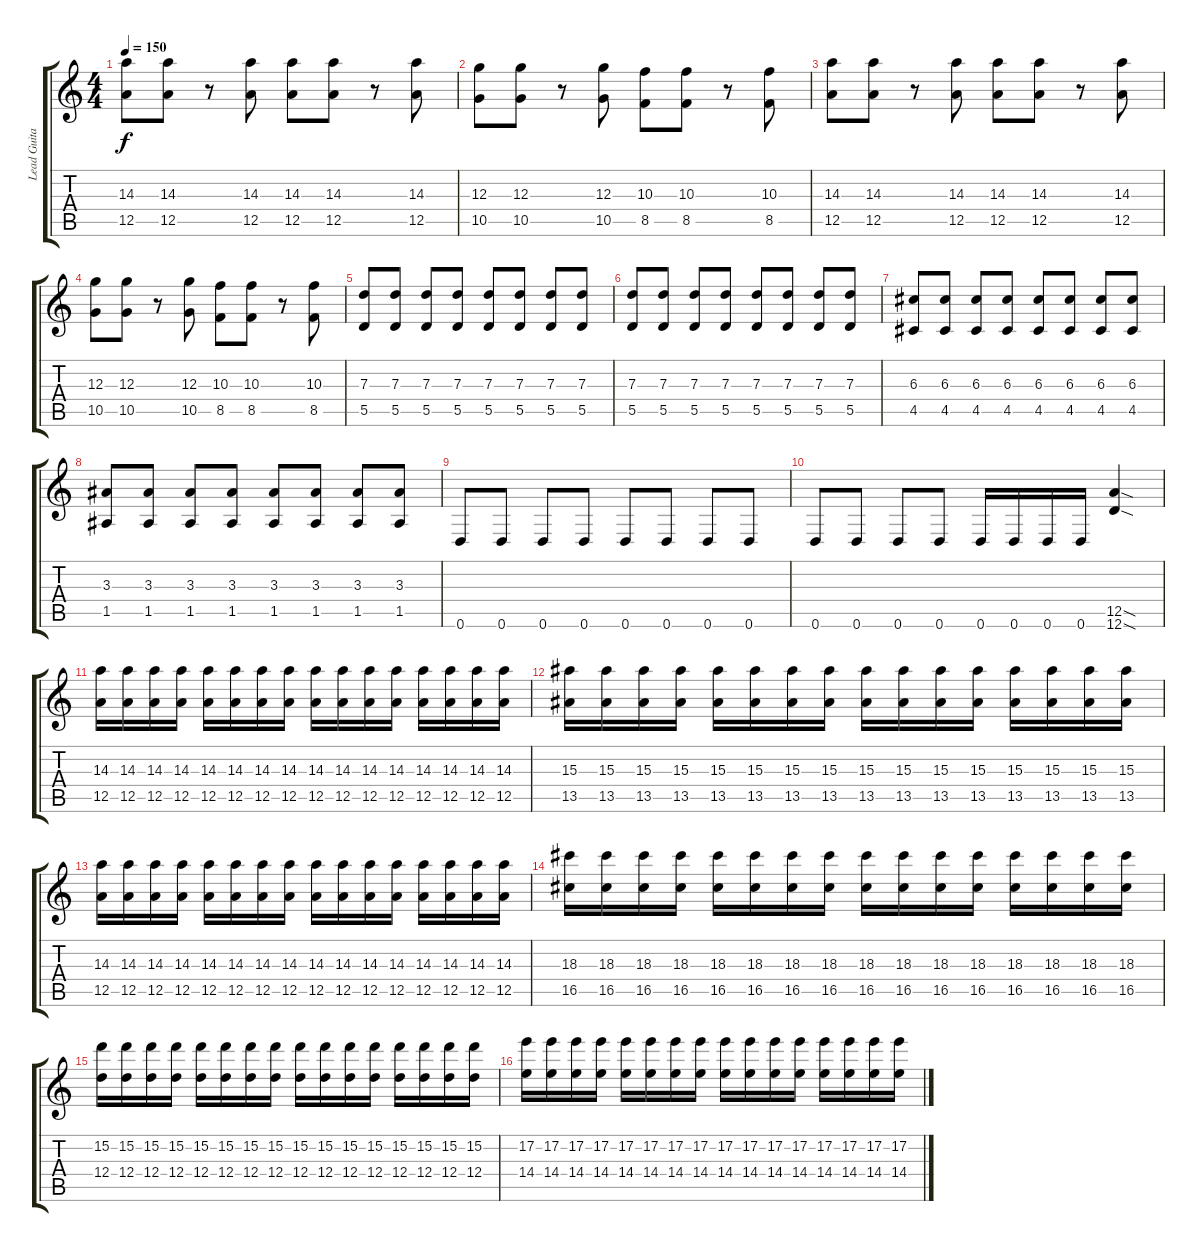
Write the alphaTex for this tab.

\track ("Lead Guitar" "Lead Guita") {instrument distortionguitar}
\staff {score tabs}
\tuning (E4 B3 G3 D3 A2 D2) {hide}
\ts (4 4)
\tempo 150
\clef g2
\ks c
(14.3 12.5).8{dy f} (14.3 12.5).8 r.8 (14.3 12.5).8 (14.3 12.5).8 (14.3 12.5).8 r.8 (14.3 12.5).8 |
(12.3 10.5).8 (12.3 10.5).8 r.8 (12.3 10.5).8 (10.3 8.5).8 (10.3 8.5).8 r.8 (10.3 8.5).8 |
(14.3 12.5).8 (14.3 12.5).8 r.8 (14.3 12.5).8 (14.3 12.5).8 (14.3 12.5).8 r.8 (14.3 12.5).8 |
(12.3 10.5).8 (12.3 10.5).8 r.8 (12.3 10.5).8 (10.3 8.5).8 (10.3 8.5).8 r.8 (10.3 8.5).8 |
(7.3 5.5).8 (7.3 5.5).8 (7.3 5.5).8 (7.3 5.5).8 (7.3 5.5).8 (7.3 5.5).8 (7.3 5.5).8 (7.3 5.5).8 |
(7.3 5.5).8 (7.3 5.5).8 (7.3 5.5).8 (7.3 5.5).8 (7.3 5.5).8 (7.3 5.5).8 (7.3 5.5).8 (7.3 5.5).8 |
(6.3 4.5).8 (6.3 4.5).8 (6.3 4.5).8 (6.3 4.5).8 (6.3 4.5).8 (6.3 4.5).8 (6.3 4.5).8 (6.3 4.5).8 |
(3.3 1.5).8 (3.3 1.5).8 (3.3 1.5).8 (3.3 1.5).8 (3.3 1.5).8 (3.3 1.5).8 (3.3 1.5).8 (3.3 1.5).8 |
0.6.8 0.6.8 0.6.8 0.6.8 0.6.8 0.6.8 0.6.8 0.6.8 |
0.6.8 0.6.8 0.6.8 0.6.8 0.6.16 0.6.16 0.6.16 0.6.16 (12.5{sod} 12.6{sod}).4 |
(14.3 12.5).16 (14.3 12.5).16 (14.3 12.5).16 (14.3 12.5).16 (14.3 12.5).16 (14.3 12.5).16 (14.3 12.5).16 (14.3 12.5).16 (14.3 12.5).16 (14.3 12.5).16 (14.3 12.5).16 (14.3 12.5).16 (14.3 12.5).16 (14.3 12.5).16 (14.3 12.5).16 (14.3 12.5).16 |
(15.3 13.5).16 (15.3 13.5).16 (15.3 13.5).16 (15.3 13.5).16 (15.3 13.5).16 (15.3 13.5).16 (15.3 13.5).16 (15.3 13.5).16 (15.3 13.5).16 (15.3 13.5).16 (15.3 13.5).16 (15.3 13.5).16 (15.3 13.5).16 (15.3 13.5).16 (15.3 13.5).16 (15.3 13.5).16 |
(14.3 12.5).16 (14.3 12.5).16 (14.3 12.5).16 (14.3 12.5).16 (14.3 12.5).16 (14.3 12.5).16 (14.3 12.5).16 (14.3 12.5).16 (14.3 12.5).16 (14.3 12.5).16 (14.3 12.5).16 (14.3 12.5).16 (14.3 12.5).16 (14.3 12.5).16 (14.3 12.5).16 (14.3 12.5).16 |
(18.3 16.5).16 (18.3 16.5).16 (18.3 16.5).16 (18.3 16.5).16 (18.3 16.5).16 (18.3 16.5).16 (18.3 16.5).16 (18.3 16.5).16 (18.3 16.5).16 (18.3 16.5).16 (18.3 16.5).16 (18.3 16.5).16 (18.3 16.5).16 (18.3 16.5).16 (18.3 16.5).16 (18.3 16.5).16 |
(15.2 12.4).16 (15.2 12.4).16 (15.2 12.4).16 (15.2 12.4).16 (15.2 12.4).16 (15.2 12.4).16 (15.2 12.4).16 (15.2 12.4).16 (15.2 12.4).16 (15.2 12.4).16 (15.2 12.4).16 (15.2 12.4).16 (15.2 12.4).16 (15.2 12.4).16 (15.2 12.4).16 (15.2 12.4).16 |
(17.2 14.4).16 (17.2 14.4).16 (17.2 14.4).16 (17.2 14.4).16 (17.2 14.4).16 (17.2 14.4).16 (17.2 14.4).16 (17.2 14.4).16 (17.2 14.4).16 (17.2 14.4).16 (17.2 14.4).16 (17.2 14.4).16 (17.2 14.4).16 (17.2 14.4).16 (17.2 14.4).16 (17.2 14.4).16
